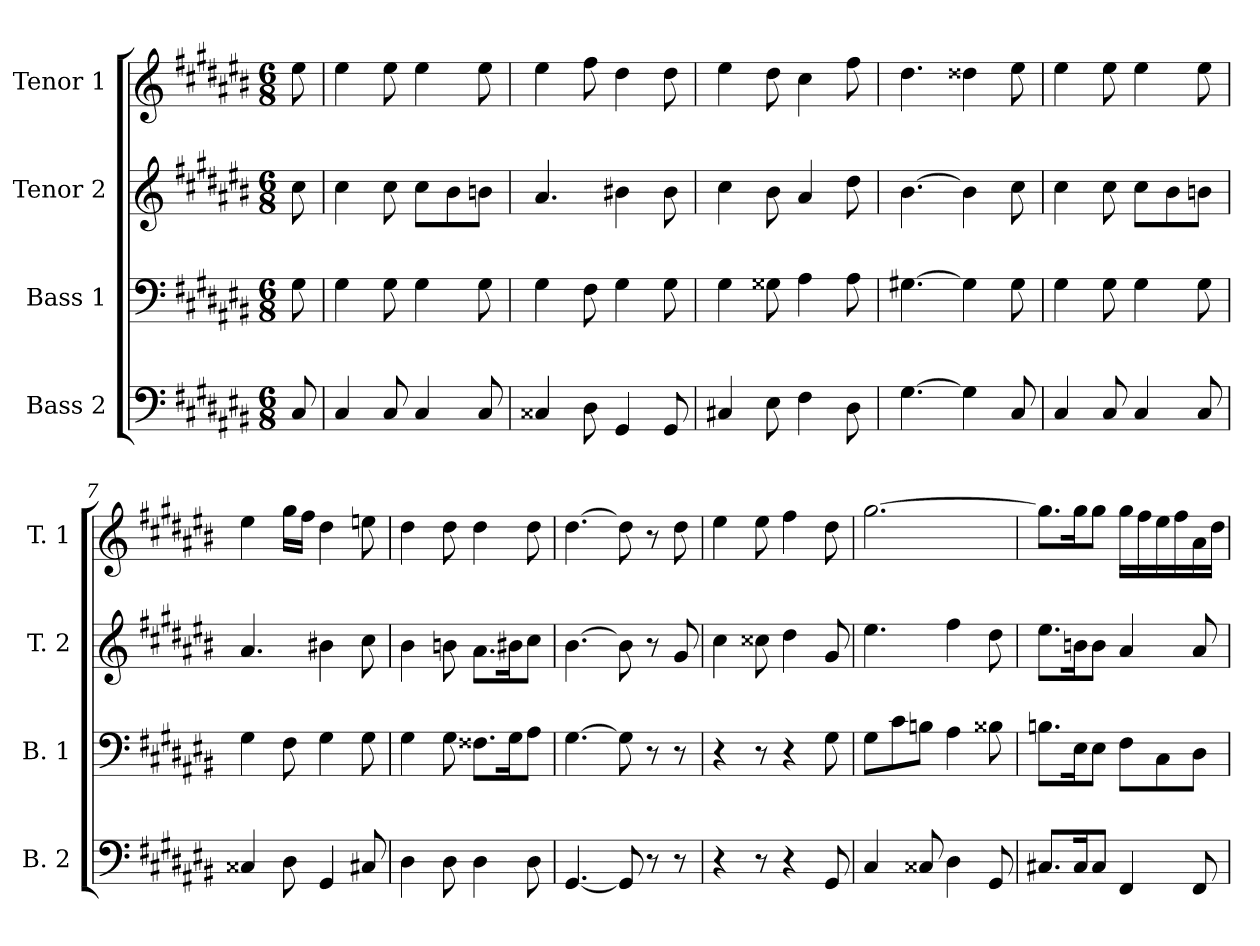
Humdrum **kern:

**kern	**kern	**kern	**kern
*part4	*part3	*part2	*part1
*staff4	*staff3	*staff2	*staff1
*I"Bass 2	*I"Bass 1	*I"Tenor 2	*I"Tenor 1
*I'B. 2	*I'B. 1	*I'T. 2	*I'T. 1
!!LO:PB:g=z
*clefF4	*clefF4	*clefG2	*clefG2
*	*	*ITrd7c12	*ITrd7c12
*k[f#c#g#d#a#e#b#]	*k[f#c#g#d#a#e#b#]	*k[f#c#g#d#a#e#b#]	*k[f#c#g#d#a#e#b#]
*C#:	*C#:	*C#:	*C#:
*M6/8	*M6/8	*M6/8	*M6/8
=1	=1	=1	=1
8C#i/	8G#i\	8c#i\	8e#i\
=2	=2	=2	=2
4C#i/	4G#i\	4c#i\	4e#i\
8C#i/	8G#i\	8c#i\	8e#i\
4C#i/	4G#i\	8c#i\L	4e#i\
.	.	8B#i\	.
8C#i/	8G#i\	8Bni\J	8e#i\
=3	=3	=3	=3
4C##Xi/	4G#i\	4.A#i/	4e#i\
8D#i\	8F#i\	.	8f#i\
4GG#i/	4G#i\	4B#Xi\	4d#i\
8GG#i/	8G#i\	8B#i\	8d#i\
=4	=4	=4	=4
4C#Xi/	4G#i\	4c#i\	4e#i\
8E#i\	8G##Xi\	8B#i\	8d#i\
4F#i\	4A#i\	4A#i/	4c#i\
8D#i\	8A#i\	8d#i\	8f#i\
=5	=5	=5	=5
[4.G#i\	[4.G#Xi\	[4.B#i\	4.d#i\
4G#i\]	4G#i\]	4B#i\]	4d##Xi\
8C#i/	8G#i\	8c#i\	8e#i\
=6	=6	=6	=6
4C#i/	4G#i\	4c#i\	4e#i\
8C#i/	8G#i\	8c#i\	8e#i\
4C#i/	4G#i\	8c#i\L	4e#i\
.	.	8B#i\	.
8C#i/	8G#i\	8Bni\J	8e#i\
=7	=7	=7	=7
4C##Xi/	4G#i\	4.A#i/	4e#i\
8D#i\	8F#i\	.	16g#i\LL
.	.	.	16f#i\JJ
4GG#i/	4G#i\	4B#Xi\	4d#i\
8C#Xi/	8G#i\	8c#i\	8eni\
=8	=8	=8	=8
4D#i\	4G#i\	4B#i\	4d#i\
8D#i\	8G#i\	8Bni\	8d#i\
4D#i\	8.F##Xi\L	8.A#i\L	4d#i\
.	16G#i\k	16B#Xi\k	.
8D#i\	8A#i\J	8c#i\J	8d#i\
!!LO:LB:g=z
=9	=9	=9	=9
[4.GG#i/	[4.G#i\	[4.B#i\	[4.d#i\
8GG#i/]	8G#i\]	8B#i\]	8d#i\]
8r	8r	8r	8r
8r	8r	8G#i/	8d#i\
=10	=10	=10	=10
4r	4r	4c#i\	4e#i\
8r	8r	8c##Xi\	8e#i\
4r	4r	4d#i\	4f#i\
8GG#i/	8G#i\	8G#i/	8d#i\
=11	=11	=11	=11
4C#i/	8G#i\L	4.e#i\	[2.g#i\
.	8c#i\	.	.
8C##Xi/	8Bni\J	.	.
4D#i\	4A#i\	4f#i\	.
8GG#i/	8B##Xi\	8d#i\	.
=12	=12	=12	=12
8.C#Xi/L	8.Bni\L	8.e#i\L	8.g#i\L]
16C#i/k	16E#i\k	16Bni\k	16g#i\k
8C#i/J	8E#i\J	8Bi\J	8g#i\J
4FF#i/	8F#i\L	4A#i/	16g#i\LL
.	.	.	16f#i\
.	8C#i\	.	16e#i\
.	.	.	16f#i\
8FF#i/	8D#i\J	8A#i/	16A#i\
.	.	.	16d#i\JJ
=	=	=	=
*-	*-	*-	*-
